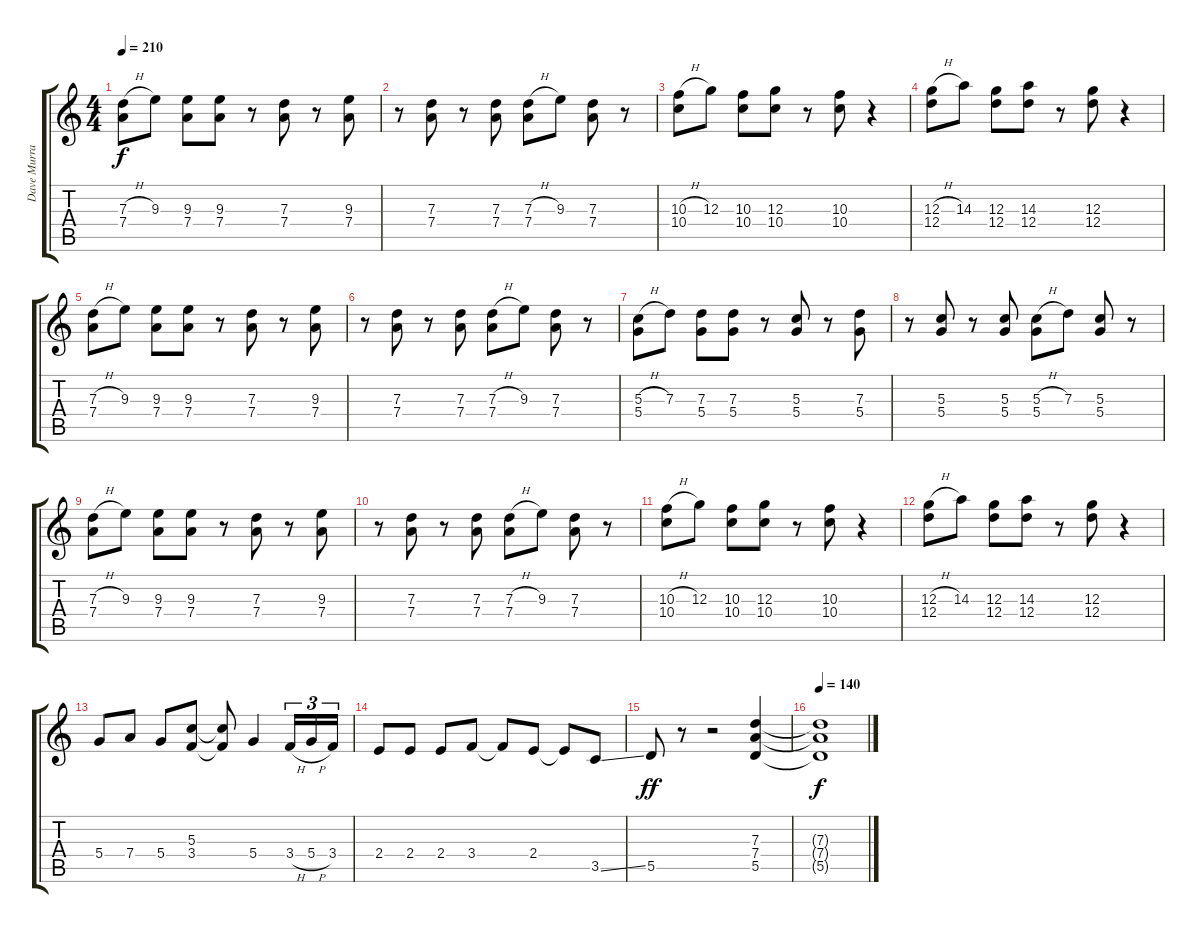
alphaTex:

\track ("Dave Murray" "Dave Murra") {instrument distortionguitar}
\staff {score tabs}
\tuning (E4 B3 G3 D3 A2 E2) {hide}
\ts (4 4)
\tempo 210
\clef g2
\ks c
(7.3{h} 7.4).8{dy f} 9.3.8 (9.3 7.4).8 (9.3 7.4).8 r.8 (7.3 7.4).8 r.8 (9.3 7.4).8 |
r.8 (7.3 7.4).8 r.8 (7.3 7.4).8 (7.3{h} 7.4).8 9.3.8 (7.3 7.4).8 r.8 |
(10.3{h} 10.4).8 12.3.8 (10.3 10.4).8 (12.3 10.4).8 r.8 (10.3 10.4).8 r.4 |
(12.3{h} 12.4).8 14.3.8 (12.3 12.4).8 (14.3 12.4).8 r.8 (12.3 12.4).8 r.4 |
(7.3{h} 7.4).8 9.3.8 (9.3 7.4).8 (9.3 7.4).8 r.8 (7.3 7.4).8 r.8 (9.3 7.4).8 |
r.8 (7.3 7.4).8 r.8 (7.3 7.4).8 (7.3{h} 7.4).8 9.3.8 (7.3 7.4).8 r.8 |
(5.3{h} 5.4).8 7.3.8 (7.3 5.4).8 (7.3 5.4).8 r.8 (5.3 5.4).8 r.8 (7.3 5.4).8 |
r.8 (5.3 5.4).8 r.8 (5.3 5.4).8 (5.3{h} 5.4).8 7.3.8 (5.3 5.4).8 r.8 |
(7.3{h} 7.4).8 9.3.8 (9.3 7.4).8 (9.3 7.4).8 r.8 (7.3 7.4).8 r.8 (9.3 7.4).8 |
r.8 (7.3 7.4).8 r.8 (7.3 7.4).8 (7.3{h} 7.4).8 9.3.8 (7.3 7.4).8 r.8 |
(10.3{h} 10.4).8 12.3.8 (10.3 10.4).8 (12.3 10.4).8 r.8 (10.3 10.4).8 r.4 |
(12.3{h} 12.4).8 14.3.8 (12.3 12.4).8 (14.3 12.4).8 r.8 (12.3 12.4).8 r.4 |
5.4.8 7.4.8 5.4.8 (5.3 3.4).8 (5.3{t} 3.4{t}).8 5.4.4 3.4{h}.16{tu (3 2)} 5.4{h}.16{tu (3 2)} 3.4.16{tu (3 2)} |
2.4.8 2.4.8 2.4.8 3.4.8 3.4{t}.8 2.4.8 2.4{t}.8 3.5{ss}.8 |
5.5.8{dy ff} r.8 r.2 (7.3 7.4 5.5).4 |
\tempo 140
(7.3{t} 7.4{t} 5.5{t}).1{dy f}
